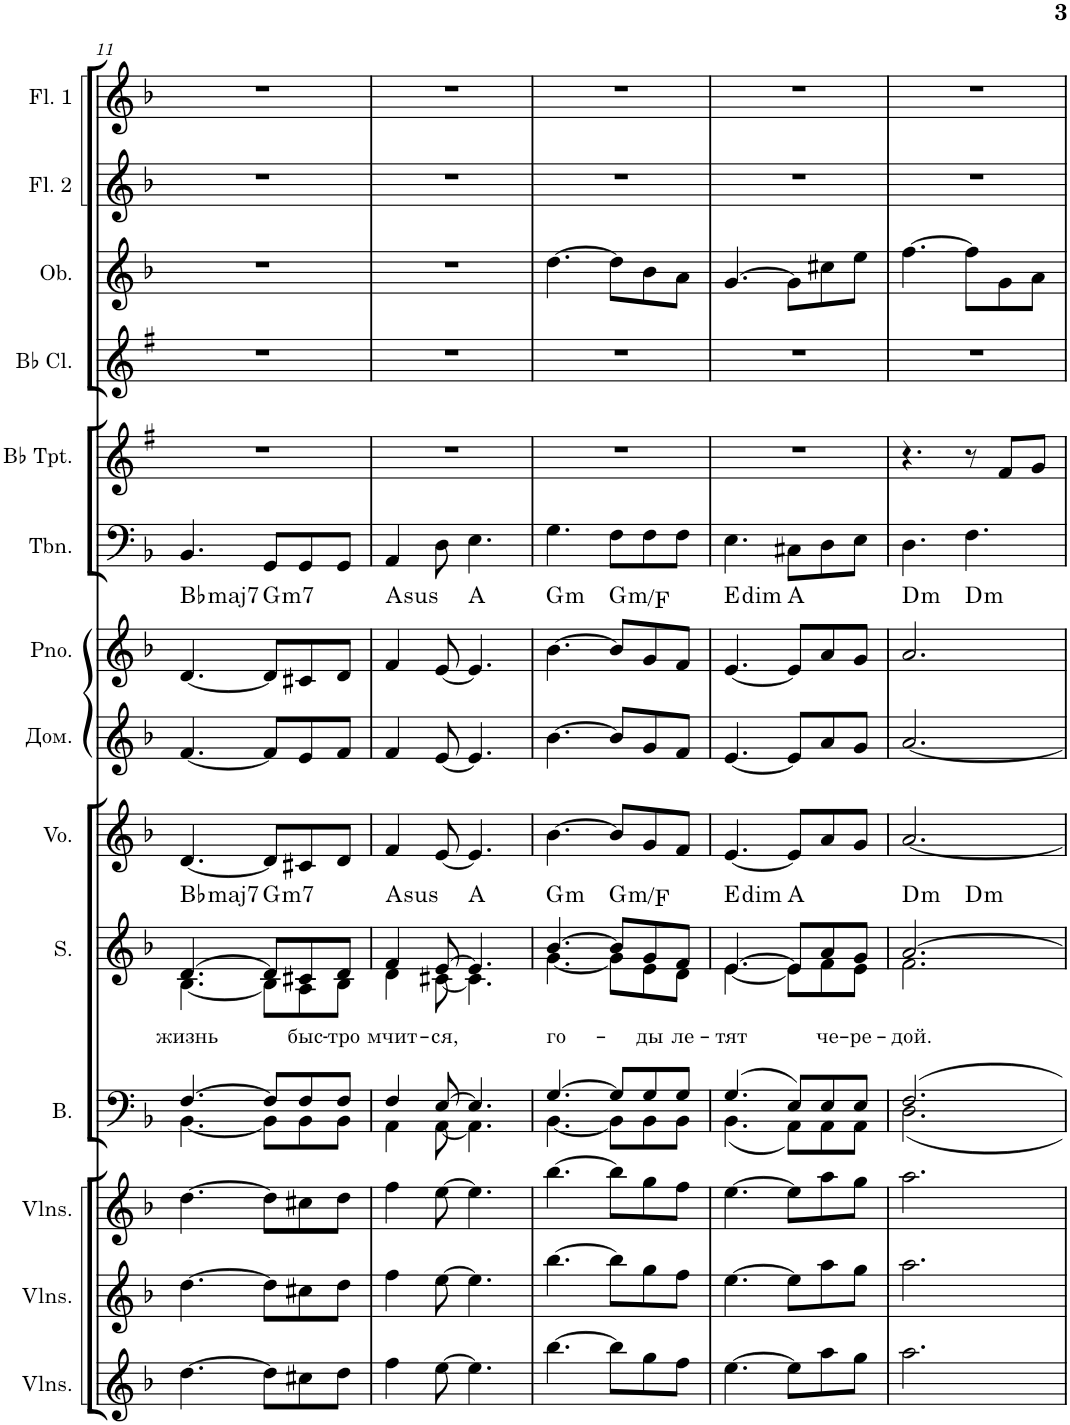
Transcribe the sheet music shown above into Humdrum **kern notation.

**kern	**kern	**kern	**kern	**kern	**text	**harte	**kern	**kern	**kern	**harte	**kern	**kern	**kern	**kern	**kern	**kern
*part14	*part13	*part12	*part11	*part10	*part10	*part10	*part9	*part8	*part7	*part7	*part6	*part5	*part4	*part3	*part2	*part1
*staff14	*staff13	*staff12	*staff11	*staff10	*staff10	*	*staff9	*staff8	*staff7	*	*staff6	*staff5	*staff4	*staff3	*staff2	*staff1
*I"Violins	*I"Violins	*I"Violins	*I"Bass	*I"Soprano	*	*	*I"Voice	*I"Домра	*I"Piano	*	*I"Trombone	*I"Bb Trumpet	*I"Bb Clarinet	*I"Oboe	*I"Flute 2	*I"Flute 1
*I'Vlns.	*I'Vlns.	*I'Vlns.	*I'B.	*I'S.	*	*	*I'Vo.	*	*I'Pno.	*	*I'Tbn.	*I'Bb Tpt.	*I'Bb Cl.	*I'Ob.	*I'Fl. 2	*I'Fl. 1
!!LO:PB:g=z
*clefG2	*clefG2	*clefG2	*clefF4	*clefG2	*	*	*clefG2	*clefG2	*clefG2	*	*clefF4	*clefG2	*clefG2	*clefG2	*clefG2	*clefG2
*	*	*	*	*	*	*	*	*	*	*	*	*Trd1c2	*Trd1c2	*	*	*
*k[b-]	*k[b-]	*k[b-]	*k[b-]	*k[b-]	*	*	*k[b-]	*k[b-]	*k[b-]	*	*k[b-]	*k[f#]	*k[f#]	*k[b-]	*k[b-]	*k[b-]
*M6/8	*M6/8	*M6/8	*M6/8	*M6/8	*	*	*M6/8	*M6/8	*M6/8	*	*M6/8	*M6/8	*M6/8	*M6/8	*M6/8	*M6/8
=11	=11	=11	=11	=11	=11	=11	=11	=11	=11	=11	=11	=11	=11	=11	=11	=11
*	*	*	*^	*	*	*	*	*	*	*	*	*	*	*	*	*
!	!	!	!	!	!	!LO:LY:b	!LO:H:kt=maj7	!	!	!	!LO:H:kt=maj7	!	!	!	!	!	!
*	*	*	*	*	*^	*	*	*	*	*	*	*	*	*	*	*	*
[4.dd\	[4.dd\	[4.dd\	[4.F/	[4.BB-\	[4.d/	[4.B-\	жизнь	Bb:maj7	[4.d/	[4.f/	[4.d/	Bb:maj7	4.BB-/	2.r	2.r	2.r	2.r	2.r
!	!	!	!	!	!	!	!	!LO:H:kt=m7	!	!	!	!LO:H:kt=m7	!	!	!	!	!	!
8dd\L]	8dd\L]	8dd\L]	8F/L]	8BB-\L]	8d/L]	8B-\L]	.	G:min7	8d/L]	8f/L]	8d/L]	G:min7	8GG/L	.	.	.	.	.
!	!	!	!	!	!	!	!LO:LY:b	!	!	!	!	!	!	!	!	!	!	!
8cc#X\	8cc#X\	8cc#X\	8F/	8BB-\	8c#X/	8A\	быс-	.	8c#X/	8e/	8c#X/	.	8GG/	.	.	.	.	.
!	!	!	!	!	!	!	!LO:LY:b	!	!	!	!	!	!	!	!	!	!	!
8dd\J	8dd\J	8dd\J	8F/J	8BB-\J	8d/J	8B-\J	-тро	.	8d/J	8f/J	8d/J	.	8GG/J	.	.	.	.	.
=12	=12	=12	=12	=12	=12	=12	=12	=12	=12	=12	=12	=12	=12	=12	=12	=12	=12	=12
!	!	!	!	!	!	!	!LO:LY:b	!LO:H:kt=sus	!	!	!	!LO:H:kt=sus	!	!	!	!	!	!
4ff\	4ff\	4ff\	4F/	4AA\	4f/	4d\	мчит-	A:sus4	4f/	4f/	4f/	A:sus4	4AA/	2.r	2.r	2.r	2.r	2.r
!	!	!	!	!	!	!	!LO:LY:b	!	!	!	!	!	!	!	!	!	!	!
[8ee\	[8ee\	[8ee\	[8E/	[8AA\	[8e/	[8c#X\	-ся,	.	[8e/	[8e/	[8e/	.	8D\	.	.	.	.	.
4.ee\]	4.ee\]	4.ee\]	4.E/]	4.AA\]	4.e/]	4.c#\]	.	A:maj	4.e/]	4.e/]	4.e/]	A:maj	4.E\	.	.	.	.	.
=13	=13	=13	=13	=13	=13	=13	=13	=13	=13	=13	=13	=13	=13	=13	=13	=13	=13	=13
!	!	!	!	!	!	!	!LO:LY:b	!LO:H:kt=m	!	!	!	!LO:H:kt=m	!	!	!	!	!	!
[4.bb-\	[4.bb-\	[4.bb-\	[4.G/	[4.BB-\	[4.b-/	[4.g\	го-	G:min	[4.b-\	[4.b-\	[4.b-\	G:min	4.G\	2.r	2.r	[4.dd\	2.r	2.r
!	!	!	!	!	!	!	!	!LO:H:kt=m	!	!	!	!LO:H:kt=m	!	!	!	!	!	!
8bb-\L]	8bb-\L]	8bb-\L]	8G/L]	8BB-\L]	8b-/L]	8g\L]	.	G:min/b7	8b-/L]	8b-/L]	8b-/L]	G:min/b7	8F\L	.	.	8dd\L]	.	.
!	!	!	!	!	!	!	!LO:LY:b	!	!	!	!	!	!	!	!	!	!	!
8gg\	8gg\	8gg\	8G/	8BB-\	8g/	8e\	-ды	.	8g/	8g/	8g/	.	8F\	.	.	8b-\	.	.
!	!	!	!	!	!	!	!LO:LY:b	!	!	!	!	!	!	!	!	!	!	!
8ff\J	8ff\J	8ff\J	8G/J	8BB-\J	8f/J	8d\J	ле-	.	8f/J	8f/J	8f/J	.	8F\J	.	.	8a\J	.	.
=14	=14	=14	=14	=14	=14	=14	=14	=14	=14	=14	=14	=14	=14	=14	=14	=14	=14	=14
!	!	!	!	!	!	!	!LO:LY:b	!LO:H:kt=dim	!	!	!	!LO:H:kt=dim	!	!	!	!	!	!
[4.ee\	[4.ee\	[4.ee\	(4.G/	(4.BB-\	[4.e/	[4.e\	-тят	E:dim	[4.e/	[4.e/	[4.e/	E:dim	4.E\	2.r	2.r	[4.g/	2.r	2.r
8ee\L]	8ee\L]	8ee\L]	8E/L)	8AA\L)	8e/L]	8e\L]	.	A:maj	8e/L]	8e/L]	8e/L]	A:maj	8C#X\L	.	.	8g\L]	.	.
!	!	!	!	!	!	!	!LO:LY:b	!	!	!	!	!	!	!	!	!	!	!
8aa\	8aa\	8aa\	8E/	8AA\	8a/	8f\	че-	.	8a/	8a/	8a/	.	8D\	.	.	8cc#X\	.	.
!	!	!	!	!	!	!	!LO:LY:b	!	!	!	!	!	!	!	!	!	!	!
8gg\J	8gg\J	8gg\J	8E/J	8AA\J	8g/J	8e\J	-ре-	.	8g/J	8g/J	8g/J	.	8E\J	.	.	8ee\J	.	.
=15	=15	=15	=15	=15	=15	=15	=15	=15	=15	=15	=15	=15	=15	=15	=15	=15	=15	=15
!	!	!	!	!	!	!	!LO:LY:b	!LO:H:kt=m	!	!	!	!LO:H:kt=m	!	!	!	!	!	!
*	*	*	*	*	*	*^	*	*	*	*	*^	*	*	*	*	*	*	*
2.aa\	2.aa\	2.aa\	2.F/	2.D\	[2.a/	2.f\	4.ryy	-дой.	D:min	[2.a/	[2.a/	2.a/	4.ryy	D:min	4.D\	4.r	2.r	[4.ff\	2.r	2.r
!	!	!	!	!	!	!	!	!	!LO:H:kt=m	!	!	!	!	!LO:H:kt=m	!	!	!	!	!	!
.	.	.	.	.	.	.	4.ryy	.	D:min	.	.	.	4.ryy	D:min	4.F\	8r	.	8ff\L]	.	.
.	.	.	.	.	.	.	.	.	.	.	.	.	.	.	.	8f#/L	.	8g\	.	.
.	.	.	.	.	.	.	.	.	.	.	.	.	.	.	.	8g/J	.	8a\J	.	.
*	*	*	*v	*v	*	*	*	*	*	*	*	*v	*v	*	*	*	*	*	*	*
*	*	*	*	*v	*v	*v	*	*	*	*	*	*	*	*	*	*	*	*
=	=	=	=	=	=	=	=	=	=	=	=	=	=	=	=	=
*-	*-	*-	*-	*-	*-	*-	*-	*-	*-	*-	*-	*-	*-	*-	*-	*-
